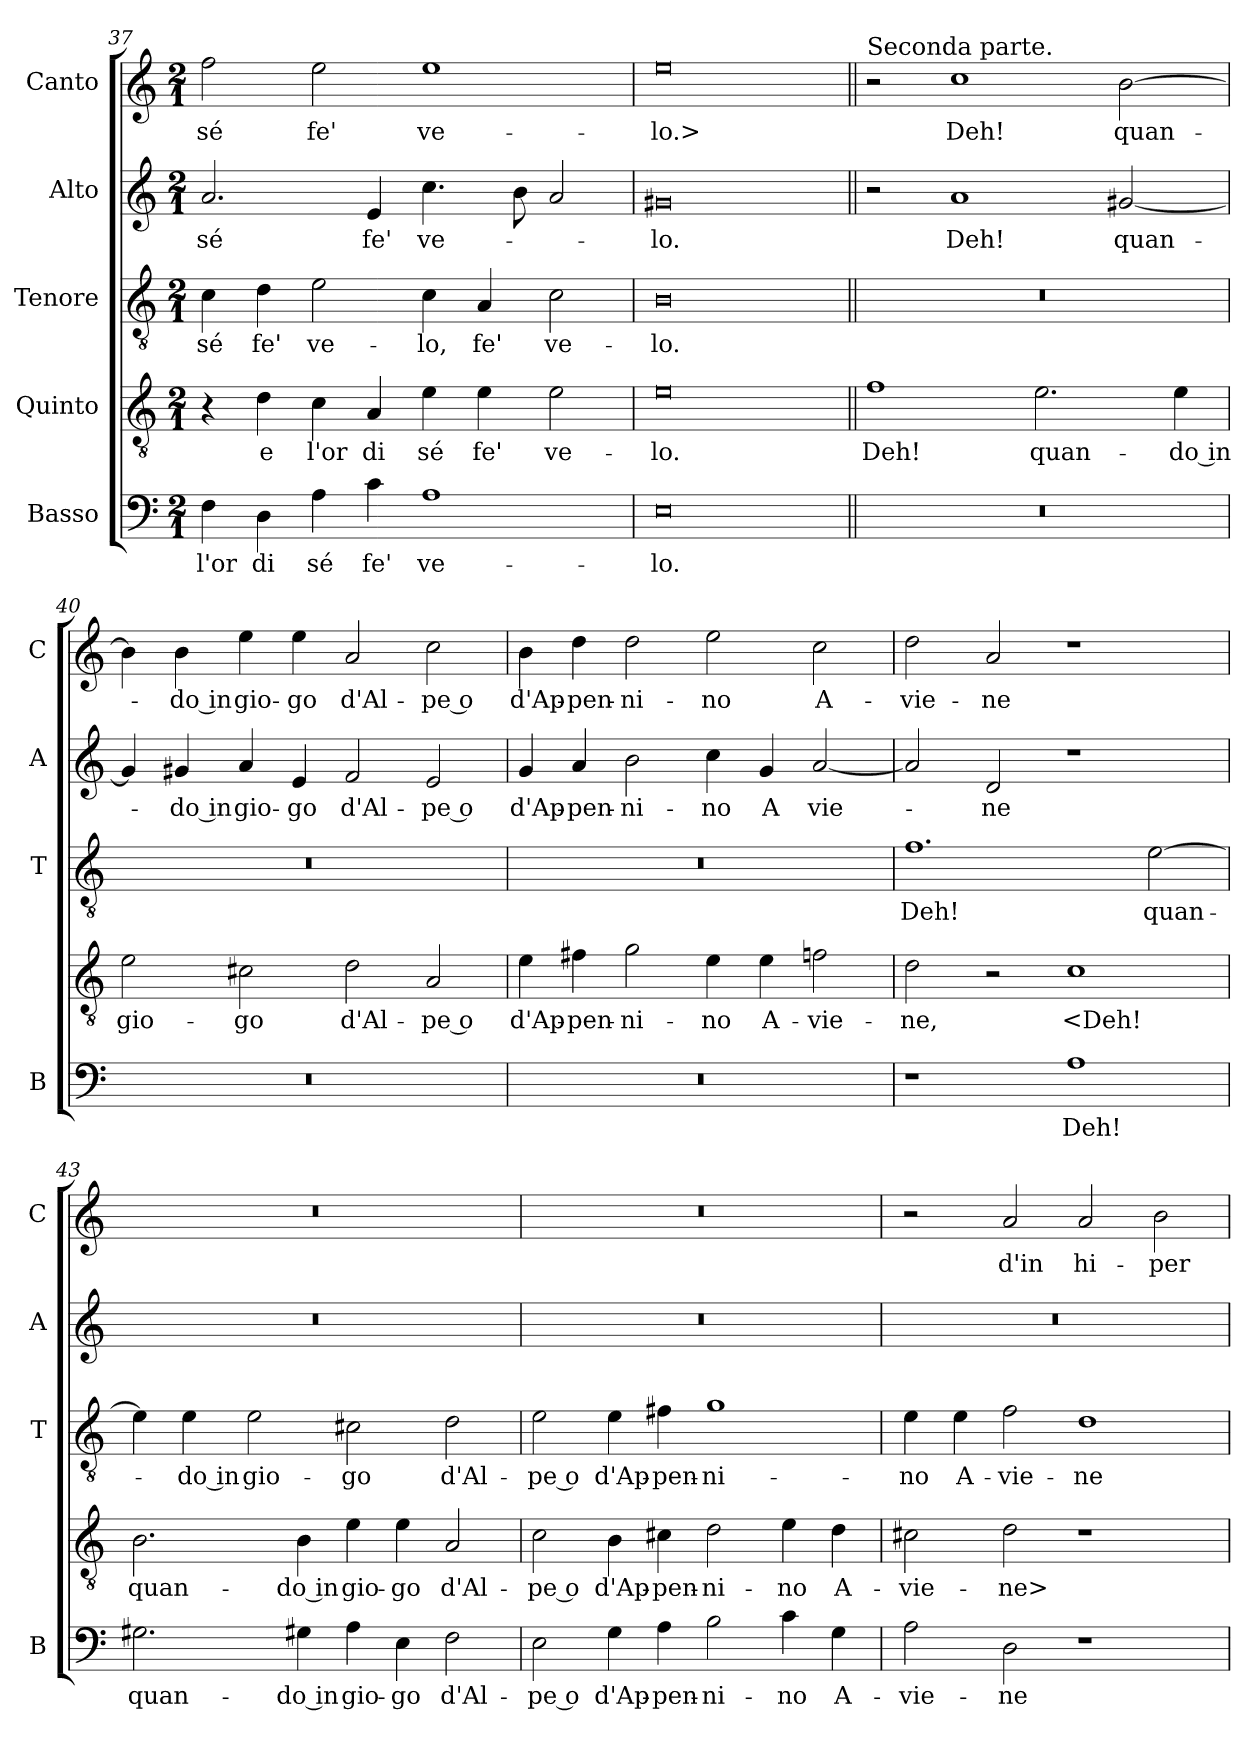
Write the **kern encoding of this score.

**kern	**text	**kern	**text	**kern	**text	**kern	**text	**kern	**text
*part5	*part5	*part4	*part4	*part3	*part3	*part2	*part2	*part1	*part1
*staff5	*staff5	*staff4	*staff4	*staff3	*staff3	*staff2	*staff2	*staff1	*staff1
*I"Basso	*	*I"Quinto	*	*I"Tenore	*	*I"Alto	*	*I"Canto	*
*I'B	*	*	*	*I'T	*	*I'A	*	*I'C	*
*clefF4	*	*clefGv2	*	*clefGv2	*	*clefG2	*	*clefG2	*
*k[]	*	*k[]	*	*k[]	*	*k[]	*	*k[]	*
*M2/1	*	*M2/1	*	*M2/1	*	*M2/1	*	*M2/1	*
=37	=37	=37	=37	=37	=37	=37	=37	=37	=37
4F	l'or	4r	.	4c	sé	2.a	sé	2ff	sé
4D	di	4d	e	4d	fe'	.	.	.	.
4A	sé	4c	l'or	2e	ve-	.	.	2ee	fe'
4c	fe'	4A	di	.	.	4e	fe'	.	.
1A	ve-	4e	sé	4c	-lo,	4.cc	ve-	1ee	ve-
.	.	4e	fe'	4A	fe'	.	.	.	.
.	.	.	.	.	.	8b	.	.	.
.	.	2e	ve-	2c	ve-	2a	.	.	.
=38	=38	=38	=38	=38	=38	=38	=38	=38	=38
0E	-lo.	0e	-lo.	0B	-lo.	0g#X	-lo.	0ee	-lo.>
=39||	=39||	=39||	=39||	=39||	=39||	=39||	=39||	=39||	=39||
!	!	!	!	!	!	!	!	!LO:TX:a:t=Seconda parte.	!
0r	.	1f	Deh!	0r	.	2r	.	2r	.
.	.	.	.	.	.	1a	Deh!	1cc	Deh!
.	.	2.e	quan-	.	.	.	.	.	.
.	.	.	.	.	.	[2g#X	quan-	[2b	quan-
.	.	4e	-do in	.	.	.	.	.	.
=40	=40	=40	=40	=40	=40	=40	=40	=40	=40
0r	.	2e	gio-	0r	.	4g#]	.	4b]	.
.	.	.	.	.	.	4g#X	-do in	4b	-do in
.	.	2c#X	-go	.	.	4a	gio-	4ee	gio-
.	.	.	.	.	.	4e	-go	4ee	-go
.	.	2d	d'Al-	.	.	2f	d'Al-	2a	d'Al-
.	.	2A	-pe o	.	.	2e	-pe o	2cc	-pe o
=41	=41	=41	=41	=41	=41	=41	=41	=41	=41
0r	.	4e	d'Ap-	0r	.	4g	d'Ap-	4b	d'Ap-
.	.	4f#X	-pen-	.	.	4a	-pen-	4dd	-pen-
.	.	2g	-ni-	.	.	2b	-ni-	2dd	-ni-
.	.	4e	-no	.	.	4cc	-no	2ee	-no
.	.	4e	A-	.	.	4g	A	.	.
.	.	2fn	-vie-	.	.	[2a	vie-	2cc	A-
=42	=42	=42	=42	=42	=42	=42	=42	=42	=42
1r	.	2d	-ne,	1.f	Deh!	2a]	.	2dd	-vie-
.	.	2r	.	.	.	2d	-ne	2a	-ne
1A	Deh!	1c	<Deh!	.	.	1r	.	1r	.
.	.	.	.	[2e	quan-	.	.	.	.
=43	=43	=43	=43	=43	=43	=43	=43	=43	=43
2.G#X	quan-	2.B	quan-	4e]	.	0r	.	0r	.
.	.	.	.	4e	-do in	.	.	.	.
.	.	.	.	2e	gio-	.	.	.	.
4G#X	-do in	4B	-do in	.	.	.	.	.	.
4A	gio-	4e	gio-	2c#X	-go	.	.	.	.
4E	-go	4e	-go	.	.	.	.	.	.
2F	d'Al-	2A	d'Al-	2d	d'Al-	.	.	.	.
=44	=44	=44	=44	=44	=44	=44	=44	=44	=44
2E	-pe o	2c	-pe o	2e	-pe o	0r	.	0r	.
4G	d'Ap-	4B	d'Ap-	4e	d'Ap-	.	.	.	.
4A	-pen-	4c#X	-pen-	4f#X	-pen-	.	.	.	.
2B	-ni-	2d	-ni-	1g	-ni-	.	.	.	.
4c	-no	4e	-no	.	.	.	.	.	.
4G	A-	4d	A-	.	.	.	.	.	.
=45	=45	=45	=45	=45	=45	=45	=45	=45	=45
2A	-vie-	2c#X	-vie-	4e	-no	0r	.	2r	.
.	.	.	.	4e	A-	.	.	.	.
2D	-ne	2d	-ne>	2f	-vie-	.	.	2a	d'in
1r	.	1r	.	1d	-ne	.	.	2a	hi-
.	.	.	.	.	.	.	.	2b	-per-
=	=	=	=	=	=	=	=	=	=
*-	*-	*-	*-	*-	*-	*-	*-	*-	*-
